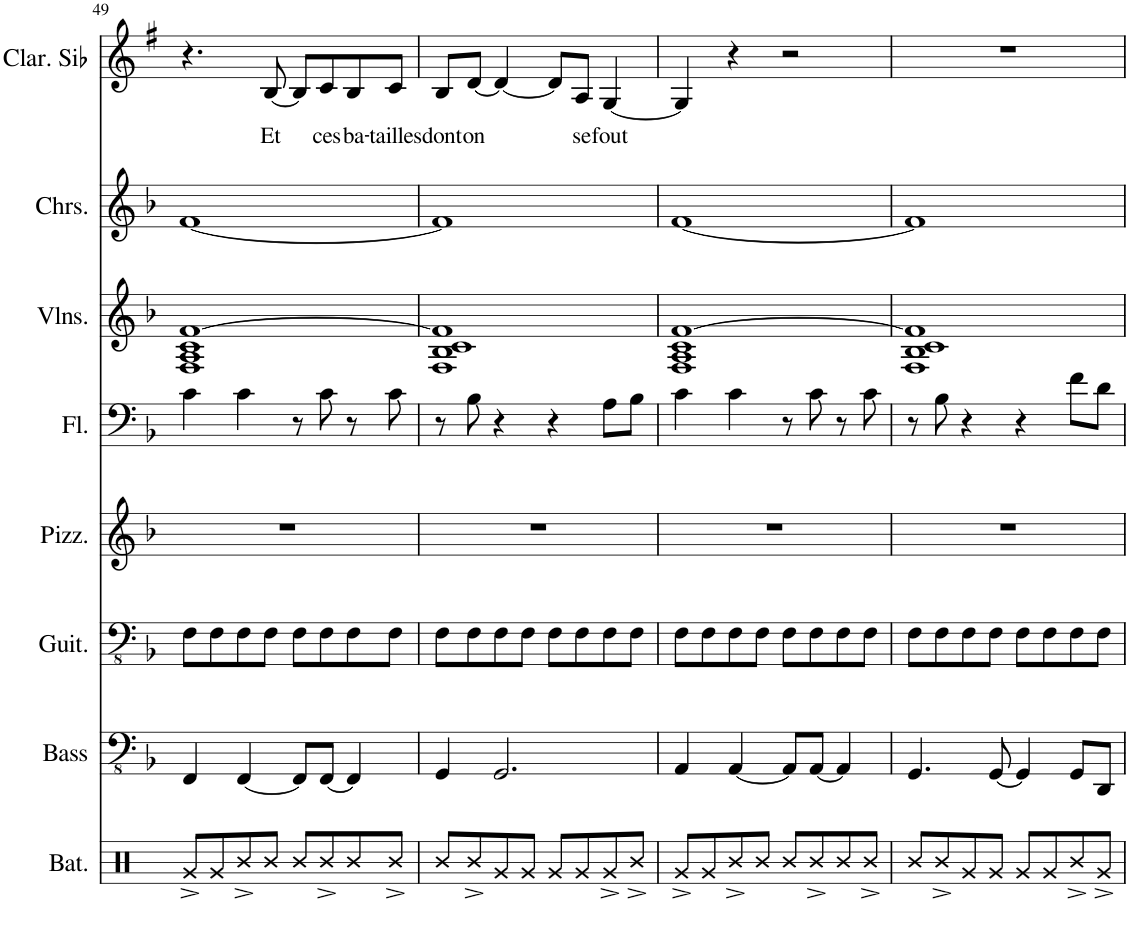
**kern	**kern	**kern	**kern	**kern	**kern	**kern	**kern	**text
*part8	*part7	*part6	*part5	*part4	*part3	*part2	*part1	*part1
*staff8	*staff7	*staff6	*staff5	*staff4	*staff3	*staff2	*staff1	*staff1
*I"Batterie	*I"Basse acoustique	*I"Guitare mute	*I"Pizzicato	*I"Flûte	*I"Violons	*I"Choeurs	*I"Clarinette en Sib	*
*I'Bat.	*I'Bass	*I'Guit.	*I'Pizz.	*I'Fl.	*I'Vlns.	*I'Chrs.	*I'Clar. Sib	*
!!LO:PB:g=z
*clefX	*clefFv4	*clefFv4	*clefG2	*clefF4	*clefG2	*clefG2	*clefG2	*
*	*	*	*	*	*	*	*Trd1c2	*
*k[]	*k[b-]	*k[b-]	*k[b-]	*k[b-]	*k[b-]	*k[b-]	*k[f#]	*
*M4/4	*M4/4	*M4/4	*M4/4	*M4/4	*M4/4	*M4/4	*M4/4	*
=49	=49	=49	=49	=49	=49	=49	=49	=49
8Rg^/L	4FFF/	8FF\L	1r	4c\	1F 1A 1c [1f	[1f	4.r	.
8Rg/	.	8FF\	.	.	.	.	.	.
8R^/	[4FFF/	8FF\	.	4c\	.	.	.	.
!	!	!	!	!	!	!	!	!LO:LY:b
8R/J	.	8FF\J	.	.	.	.	[8B/	Et
8R/L	8FFF/L]	8FF\L	.	8r	.	.	8B/L]	.
!	!	!	!	!	!	!	!	!LO:LY:b
8R^/	[8FFF/J	8FF\	.	8c\	.	.	8c/	ces
!	!	!	!	!	!	!	!	!LO:LY:b
8R/	4FFF/]	8FF\	.	8r	.	.	8B/	ba-
!	!	!	!	!	!	!	!	!LO:LY:b
8R^/J	.	8FF\J	.	8c\	.	.	8c/J	-tailles
=50	=50	=50	=50	=50	=50	=50	=50	=50
!	!	!	!	!	!	!	!	!LO:LY:b
8R/L	4GGG/	8FF\L	1r	8r	1F 1B- 1c 1f]	1f]	8B/L	dont
!	!	!	!	!	!	!	!	!LO:LY:b
8R^/	.	8FF\	.	8B-\	.	.	[8d/J	on
8Rg/	2.GGG/	8FF\	.	4r	.	.	4d/_	.
8Rg/J	.	8FF\J	.	.	.	.	.	.
8Rg/L	.	8FF\L	.	4r	.	.	8d/L]	.
!	!	!	!	!	!	!	!	!LO:LY:b
8Rg/	.	8FF\	.	.	.	.	8A/J	se
!	!	!	!	!	!	!	!	!LO:LY:b
8Rg^/	.	8FF\	.	8A\L	.	.	[4G/	fout
8R^/J	.	8FF\J	.	8B-\J	.	.	.	.
=51	=51	=51	=51	=51	=51	=51	=51	=51
8Rg^/L	4AAA/	8FF\L	1r	4c\	1F 1A 1c [1f	[1f	4G/]	.
8Rg/	.	8FF\	.	.	.	.	.	.
8R^/	[4AAA/	8FF\	.	4c\	.	.	4r	.
8R/J	.	8FF\J	.	.	.	.	.	.
8R/L	8AAA/L]	8FF\L	.	8r	.	.	2r	.
8R^/	[8AAA/J	8FF\	.	8c\	.	.	.	.
8R/	4AAA/]	8FF\	.	8r	.	.	.	.
8R^/J	.	8FF\J	.	8c\	.	.	.	.
=52	=52	=52	=52	=52	=52	=52	=52	=52
8R/L	4.GGG/	8FF\L	1r	8r	1F 1B- 1c 1f]	1f]	1r	.
8R^/	.	8FF\	.	8B-\	.	.	.	.
8Rg/	.	8FF\	.	4r	.	.	.	.
8Rg/J	[8GGG/	8FF\J	.	.	.	.	.	.
8Rg/L	4GGG/]	8FF\L	.	4r	.	.	.	.
8Rg/	.	8FF\	.	.	.	.	.	.
8R^/	8GGG/L	8FF\	.	8f\L	.	.	.	.
8Rg^/J	8DDD/J	8FF\J	.	8d\J	.	.	.	.
=	=	=	=	=	=	=	=	=
*-	*-	*-	*-	*-	*-	*-	*-	*-
